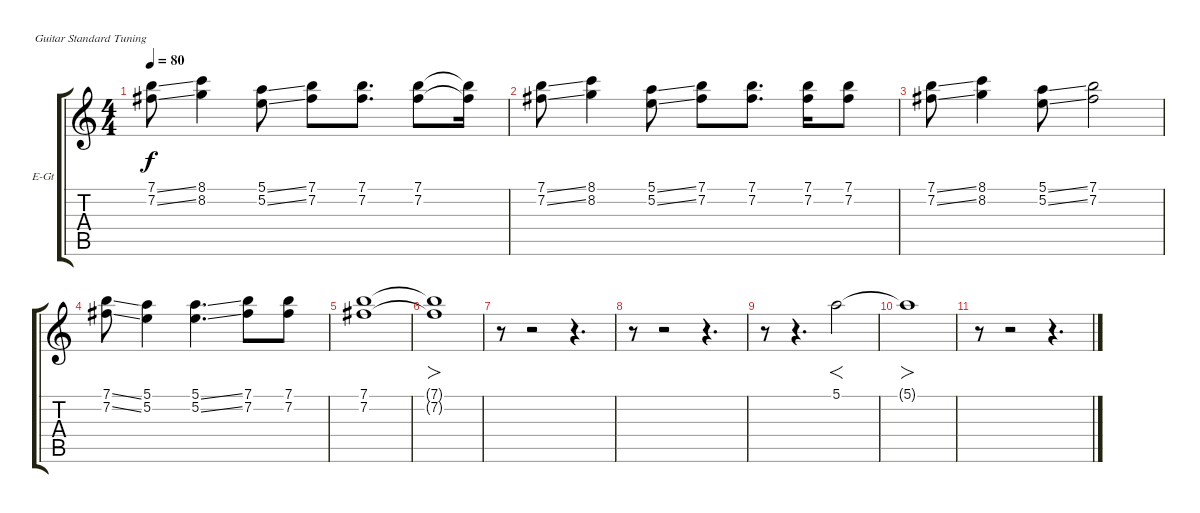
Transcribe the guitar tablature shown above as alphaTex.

\bracketExtendMode groupsimilarinstruments
\firstSystemTrackNameOrientation horizontal
\otherSystemsTrackNameOrientation horizontal
\track ("Guitar2" "E-Gt") {instrument overdrivenguitar}
\staff {score tabs}
\tuning (E4 B3 G3 D3 A2 E2)
\ts (4 4)
\tempo 80
\clef g2
\ks c
(7.1{ss} 7.2{ss}).8{dy f} (8.1 8.2).4 (5.1{ss} 5.2{ss}).8 (7.1 7.2).8 (7.1 7.2).8{d} (7.1 7.2).8 (7.1{t} 7.2{t}).16 |
(7.1{ss} 7.2{ss}).8 (8.1 8.2).4 (5.1{ss} 5.2{ss}).8 (7.1 7.2).8 (7.1 7.2).8{d} (7.1 7.2).16 (7.1 7.2).8 |
(7.1{ss} 7.2{ss}).8 (8.1 8.2).4 (5.1{ss} 5.2{ss}).8 (7.1 7.2).2 |
(7.1{ss} 7.2{ss}).8 (5.1 5.2).4 (5.1{ss} 5.2{ss}).4{d} (7.1 7.2).8 (7.2 7.1).8 |
(7.1 7.2).1 |
(7.1{t} 7.2{t}).1{fo} |
r.8 r.2 r.4{d} |
r.8 r.2 r.4{d} |
r.8 r.4{d} 5.1.2{f} |
5.1{t}.1{fo} |
r.8 r.2 r.4{d}
